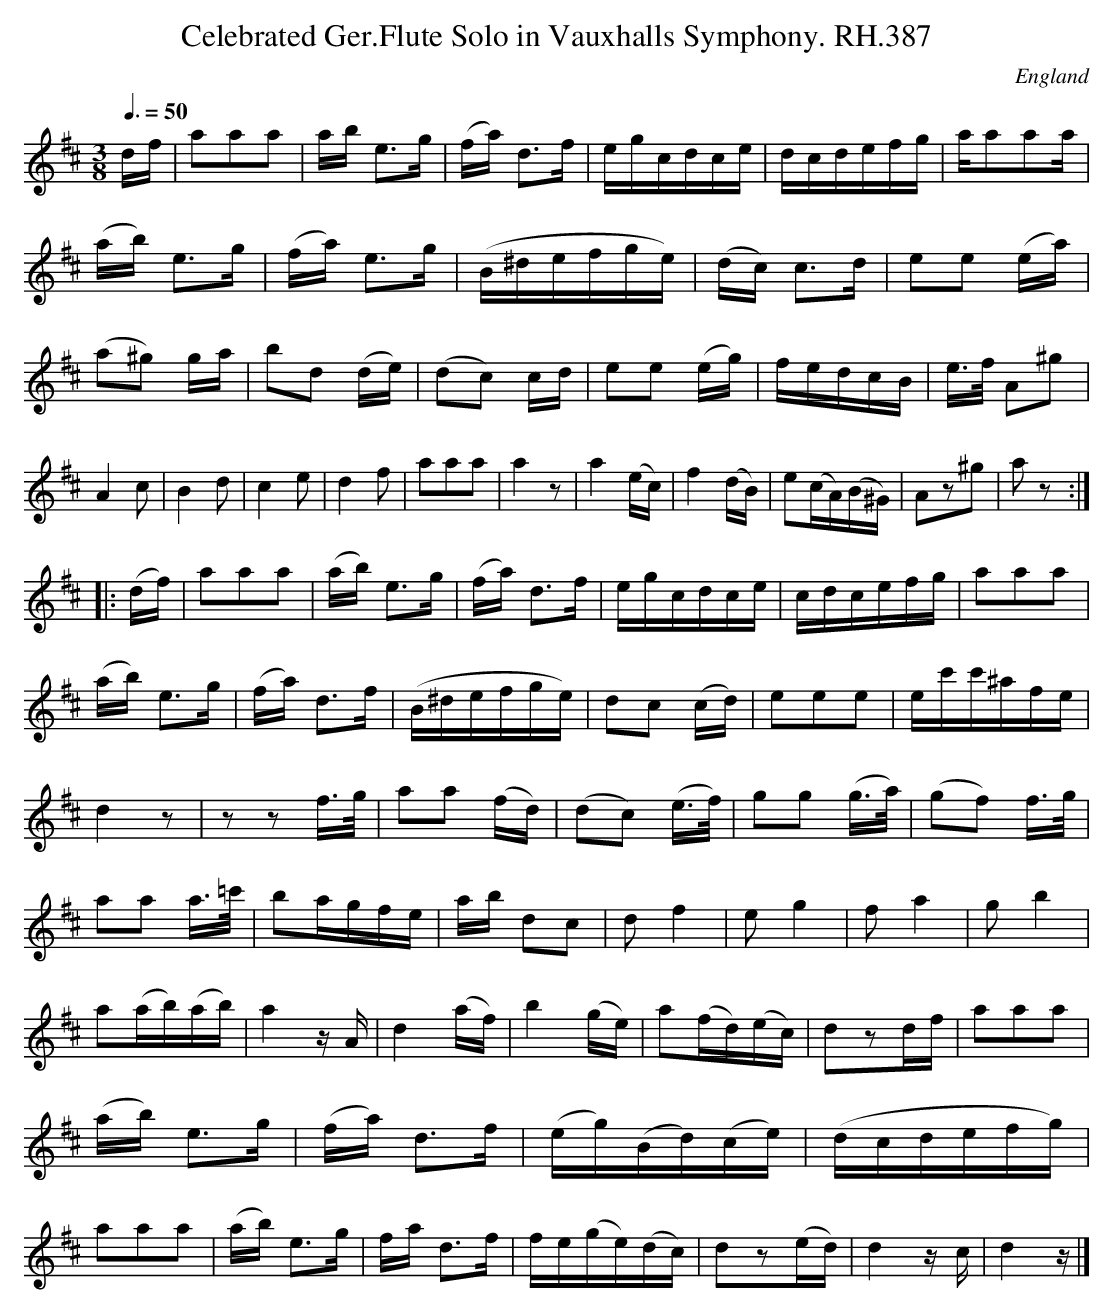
X:1
T:Celebrated Ger.Flute Solo in Vauxhalls Symphony. RH.387
O:England
M:3/8
L:1/16
Q:3/8=50
K:Amix
df|a2a2a2|ab e3g|(fa) d3f|egcdce|dcdefg|aa2a2a|\
(ab) e3g|(fa) e3g|(B^defge)|(dc) c3d|e2e2 (ea)|\
(a2^g2) ga|b2d2 (de)|(d2c2) cd|e2e2 (eg)|fedcB|\
e>f A2^g2|A4c2|B4d2|c4e2|d4f2|a2a2a2|a4z2|\
a4(ec)|f4(dB)|e2(cA)(B^G)|A2z2^g2|a2z2:|
|:(df)|a2a2a2|(ab) e3g|(fa) d3f|egcdce|cdcefg|a2a2a2|\
(ab) e3g|(fa) d3f|(B^defge)|d2c2 (cd)|e2e2e2|\
ec'c'^afe|d4z2|z2z2f>g|a2a2 (fd)|(d2c2) (e>f)|\
g2g2 (g>a)|(g2f2) f>g|a2a2 a>=c'|b2agfe|ab d2c2|\
d2f4|e2g4|f2a4|g2b4|a2(ab)(ab)|a4zA|d4(af)|\
b4(ge)|a2(fd)(ec)|d2z2df|a2a2a2|(ab) e3g|(fa) d3f|\
(eg)(Bd)(ce)|(dcdefg)|a2a2a2|(ab) e3g|fa d3f|\
fe(ge)(dc)|d2z2(ed)|d4zc|d4z|]
